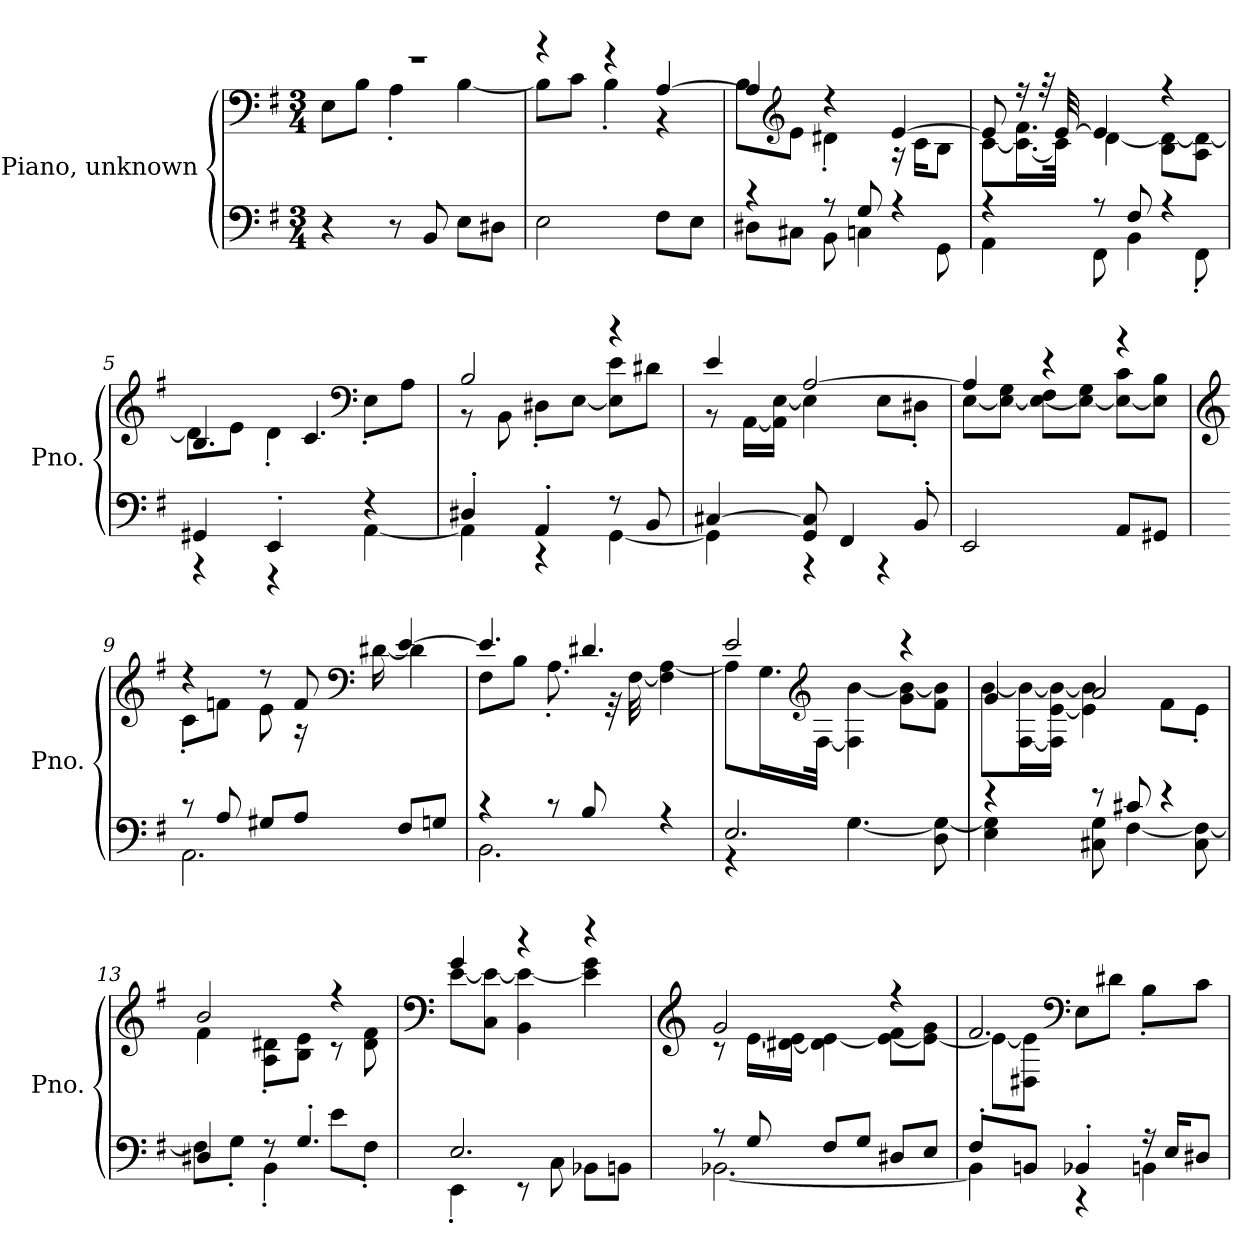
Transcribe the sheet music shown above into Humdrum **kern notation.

**kern	**kern
*part1	*part1
*staff2	*staff1
*I"Piano, unknown	*
*I'Pno.	*
*clefF4	*clefF4
*k[f#]	*k[f#]
*M3/4	*M3/4
*MM181	*MM181
=1	=1
*	*^
4r	2.r	8E\L
.	.	8B\J
8r	.	4A'\
8BB/	.	.
8E\L	.	[4B\
8D#X\J	.	.
=2	=2	=2
2E\	4r	8B\L]
.	.	8c\J
.	4r	4B'\
8F#\L	[4A/	4r
8E\J	.	.
=3	=3	=3
*^	*	*
4r	8D#X\L	4A/]	8B\L
*	*	*clefG2	*
.	8C#X\J	.	8e\J
8r	8BB\	4r	4d#X'\
8G/	4Cn\	.	.
4r	.	[4e/	16r
.	.	.	16c\KL
.	8GG\	.	8B\J
=4	=4	=4	=4
4r	4AA\	8e/]	[8c\L
.	.	16r	16.c\_ 16.f#\L
.	.	32r	.
.	.	[32e/	32c\JJk]
8r	8FF#\	4e/]	[4d\
8F#/	4BB\	.	.
4r	.	4r	8B\ 8d\_L
.	8FF#'\	.	8A\ 8d\_J
!!LO:LB:g=z	!!
=5	=5	=5	=5
4GG#X/	4r	4.B/	8d\L]
.	.	.	8e\J
4EE'/	4r	.	4d'\
.	.	4.c/	.
*	*	*clefF4	*
4r	[4AA\	.	8E'\L
.	.	.	8A\J
=6	=6	=6	=6
4D#X'/	4AA\]	2B/	8r
.	.	.	8BB\
4AA'/	4r	.	8D#X'\L
.	.	.	[8E\J
8r	[4GG\	4r	8E\] 8e\L
8BB/	.	.	8d#X\J
=7	=7	=7	=7
[4C#X/	4GG\]	4e/	8r
.	.	.	[16AA\LL
.	.	.	16AA\] [16E\JJ
8GG/ 8C#/]	4r	[2A/	4E\]
4FF#/	.	.	.
.	4r	.	8E\L
8BB'/	.	.	8D#X'\J
*v	*v	*	*
=8	=8	=8
2EE/	4A/]	[8E\L
.	.	8E\_ 8G\J
.	4r	8E\_ 8F#\L
.	.	8E\_ 8G\J
8AA/L	4r	8E\_ 8c\L
8GG#X/J	.	8E\] 8B\J
!!LO:LB:g=z	!!
=9	=9	=9
*	*clefG2	*
*^	*	*
8r	2.AA\	4r	8c'\L
8A/	.	.	8fn\J
8G#X/L	.	8r	8e\
8A/J	.	8f/	16r
*	*	*clefF4	*
.	.	.	[16d#X\
8F#/L	.	[4e/	4d#\]
8Gn/J	.	.	.
=10	=10	=10	=10
4r	2.BB\	4.e/]	8F#\L
.	.	.	8B\J
8r	.	.	8.A'\
8B/	.	4.d#X/	.
.	.	.	32r
.	.	.	[32F#\
4r	.	.	4F#\] [4A\
=11	=11	=11	=11
2.E/	4r	2e/	8A\L]
.	.	.	16.G\L
*	*	*clefG2	*
.	.	.	[32F#\JJk
.	[4.G\	.	4F#\] [4b\
.	.	4r	8g\ 8b\_L
.	8D\ 8G\_	.	8f#\ 8b\]J
!!LO:LB:g=z	!!
=12	=12	=12	=12
4r	4E\ 4G\]	4g/	[8b\L
.	.	.	[16F#\ 16b\_L
.	.	.	16F#\] [16e\ 16b\_JJ
8r	8C#X\ 8G\	2a/	4e\] 4b\]
8c#X/	[4F#\	.	.
4r	.	.	8f#\L
.	8C#\ 8F#\_	.	8e'\J
=13	=13	=13	=13
4D#X/	8F#\L]	2b/	4f#\
.	8G'\J	.	.
8r	4BB'\	.	8A\' 8d#X\'L
4.G'/	.	.	8B\ 8e\J
.	8e\L	4r	8r
.	8F#'\J	.	8d#\ 8f#\
=14	=14	=14	=14
*	*	*clefF4	*
2.E/	4EE'\	4g/	[8e\L
.	.	.	8C\ 8e\_J
.	8r	4r	4BB\ 4e\_
.	8C\	.	.
.	8BB-X\L	4r	4e\] 4g\
.	8BBn\J	.	.
=15	=15	=15	=15
*	*	*clefG2	*
8r	[2.BB-X\	2g/	8r
8G/	.	.	[16e\LL
.	.	.	[16d#X\ 16e\]JJ
8F#/L	.	.	4d#\] [4e\
8G/J	.	.	.
8D#X/L	.	4r	8e\_ 8f#\L
8E/J	.	.	8e\_ 8g\J
!!LO:LB:g=z	!!
=16	=16	=16	=16
8F#'/L	4BB-\]	2.f#/	8e\L_
8BBn/J	.	.	8D#X\ 8e\]J
*	*	*clefF4	*
4BB-X'/	4r	.	8E\L
.	.	.	8d#X\J
16r	4BBn\	.	8B'\L
16E/KL	.	.	.
8D#X/J	.	.	8c\J
*v	*v	*	*
*	*v	*v
=	=
*-	*-
